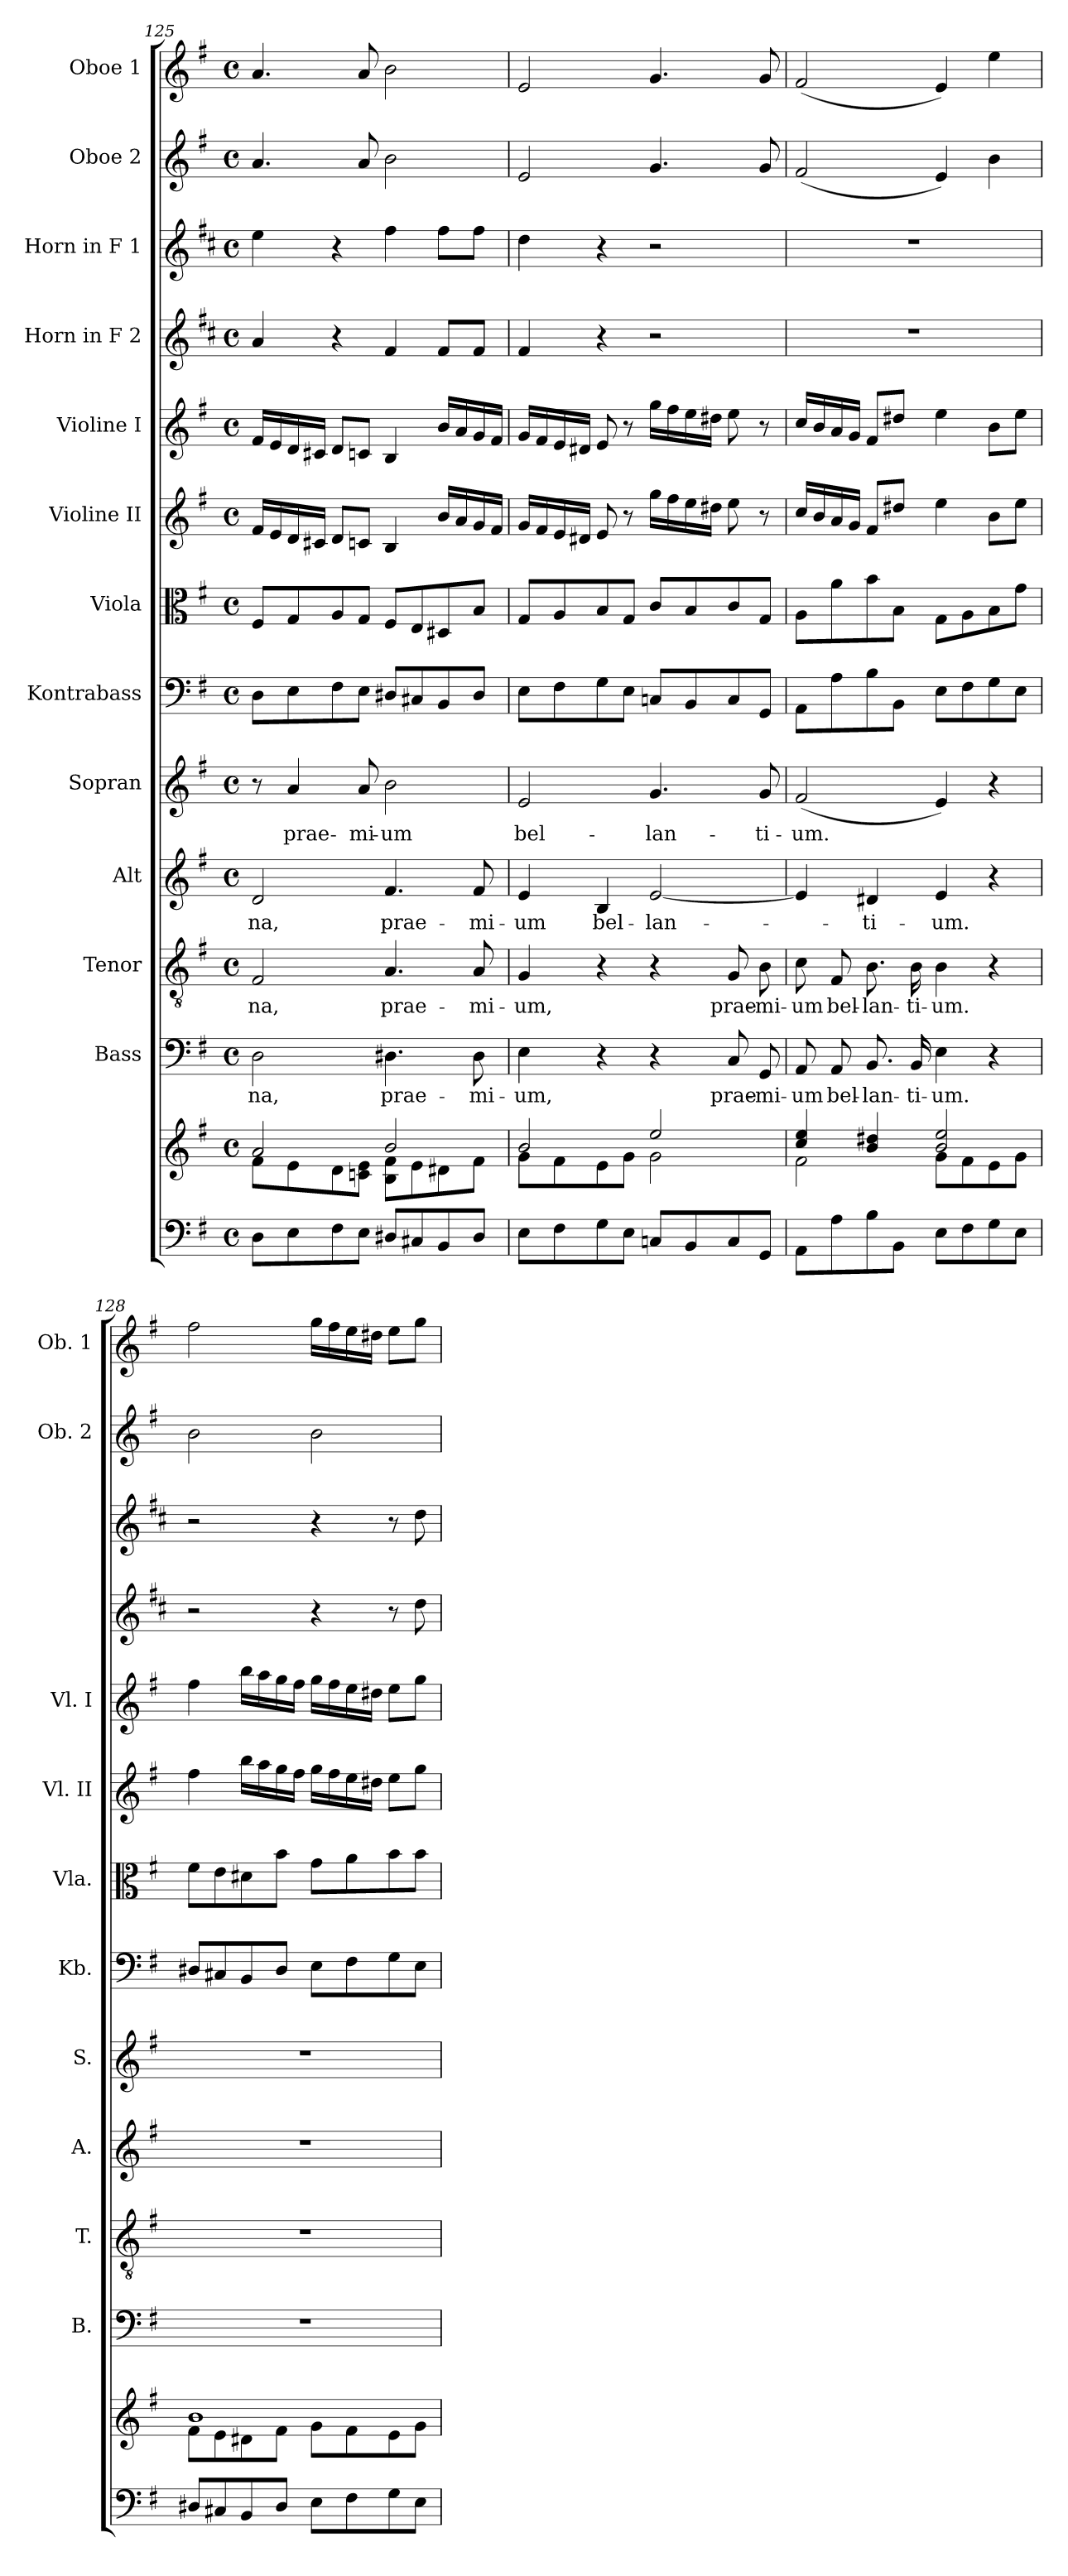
**kern	**kern	**kern	**text	**kern	**text	**kern	**text	**kern	**text	**kern	**kern	**kern	**kern	**kern	**kern	**kern	**kern
*part13	*part13	*part12	*part12	*part11	*part11	*part10	*part10	*part9	*part9	*part8	*part7	*part6	*part5	*part4	*part3	*part2	*part1
*staff14	*staff13	*staff12	*staff12	*staff11	*staff11	*staff10	*staff10	*staff9	*staff9	*staff8	*staff7	*staff6	*staff5	*staff4	*staff3	*staff2	*staff1
*	*	*I"Bass	*	*I"Tenor	*	*I"Alt	*	*I"Sopran	*	*I"Kontrabass	*I"Viola	*I"Violine II	*I"Violine I	*I"Horn in F 2	*I"Horn in F 1	*I"Oboe 2	*I"Oboe 1
*	*	*I'B.	*	*I'T.	*	*I'A.	*	*I'S.	*	*I'Kb.	*I'Vla.	*I'Vl. II	*I'Vl. I	*	*	*I'Ob. 2	*I'Ob. 1
!!LO:PB:g=z
*clefF4	*clefG2	*clefF4	*	*clefGv2	*	*clefG2	*	*clefG2	*	*clefF4	*clefC3	*clefG2	*clefG2	*clefG2	*clefG2	*clefG2	*clefG2
*	*	*	*	*	*	*	*	*	*	*ITrd7c12	*	*	*	*ITrd4c7	*ITrd4c7	*	*
*k[f#]	*k[f#]	*k[f#]	*	*k[f#]	*	*k[f#]	*	*k[f#]	*	*k[f#]	*k[f#]	*k[f#]	*k[f#]	*k[f#]	*k[f#]	*k[f#]	*k[f#]
*G:	*G:	*G:	*	*G:	*	*G:	*	*G:	*	*G:	*G:	*G:	*G:	*G:	*G:	*G:	*G:
*M4/4	*M4/4	*M4/4	*	*M4/4	*	*M4/4	*	*M4/4	*	*M4/4	*M4/4	*M4/4	*M4/4	*M4/4	*M4/4	*M4/4	*M4/4
*met(c)	*met(c)	*met(c)	*	*met(c)	*	*met(c)	*	*met(c)	*	*met(c)	*met(c)	*met(c)	*met(c)	*met(c)	*met(c)	*met(c)	*met(c)
=125	=125	=125	=125	=125	=125	=125	=125	=125	=125	=125	=125	=125	=125	=125	=125	=125	=125
*	*^	*	*	*	*	*	*	*	*	*	*	*	*	*	*	*	*
!	!	!	!	!LO:LY:b	!	!LO:LY:b	!	!LO:LY:b	!	!	!	!	!	!	!	!	!	!
8D\L	2a/	8f#\L	2D\	-na,	2F#/	-na,	2d/	-na,	8r	.	8DD\L	8F#/L	16f#/LL	16f#/LL	4d/	4a\	4.a/	4.a/
.	.	.	.	.	.	.	.	.	.	.	.	.	16e/	16e/	.	.	.	.
!	!	!	!	!	!	!	!	!	!	!LO:LY:b	!	!	!	!	!	!	!	!
8E\	.	8e\	.	.	.	.	.	.	4a/	prae-	8EE\	8G/	16d/	16d/	.	.	.	.
.	.	.	.	.	.	.	.	.	.	.	.	.	16c#X/JJ	16c#X/JJ	.	.	.	.
8F#\	.	8d\	.	.	.	.	.	.	.	.	8FF#\	8A/	8d/L	8d/L	4r	4r	.	.
!	!	!	!	!	!	!	!	!	!	!LO:LY:b	!	!	!	!	!	!	!	!
8E\J	.	8cn\ 8e\J	.	.	.	.	.	.	8a/	-mi-	8EE\J	8G/J	8cn/J	8cn/J	.	.	8a/	8a/
!	!	!	!	!LO:LY:b	!	!LO:LY:b	!	!LO:LY:b	!	!LO:LY:b	!	!	!	!	!	!	!	!
8D#X/L	2b/	8B\ 8f#\L	4.D#X\	prae-	4.A/	prae-	4.f#/	prae-	2b\	-um	8DD#X/L	8F#/L	4B/	4B/	4B/	4b\	2b\	2b\
8C#X/	.	8e\	.	.	.	.	.	.	.	.	8CC#X/	8E/	.	.	.	.	.	.
8BB/	.	8d#X\	.	.	.	.	.	.	.	.	8BBB/	8D#X/	16b/LL	16b/LL	8B/L	8b\L	.	.
.	.	.	.	.	.	.	.	.	.	.	.	.	16a/	16a/	.	.	.	.
!	!	!	!	!LO:LY:b	!	!LO:LY:b	!	!LO:LY:b	!	!	!	!	!	!	!	!	!	!
8D#/J	.	8f#\J	8D#\	-mi-	8A/	-mi-	8f#/	-mi-	.	.	8DD#/J	8B/J	16g/	16g/	8B/J	8b\J	.	.
.	.	.	.	.	.	.	.	.	.	.	.	.	16f#/JJ	16f#/JJ	.	.	.	.
=126	=126	=126	=126	=126	=126	=126	=126	=126	=126	=126	=126	=126	=126	=126	=126	=126	=126	=126
!	!	!	!	!LO:LY:b	!	!LO:LY:b	!	!LO:LY:b	!	!LO:LY:b	!	!	!	!	!	!	!	!
8E\L	2b/	8g\L	4E\	-um,	4G/	-um,	4e/	-um	2e/	bel-	8EE\L	8G/L	16g/LL	16g/LL	4B/	4g\	2e/	2e/
.	.	.	.	.	.	.	.	.	.	.	.	.	16f#/	16f#/	.	.	.	.
8F#\	.	8f#\	.	.	.	.	.	.	.	.	8FF#\	8A/	16e/	16e/	.	.	.	.
.	.	.	.	.	.	.	.	.	.	.	.	.	16d#X/JJ	16d#X/JJ	.	.	.	.
!	!	!	!	!	!	!	!	!LO:LY:b	!	!	!	!	!	!	!	!	!	!
8G\	.	8e\	4r	.	4r	.	4B/	bel-	.	.	8GG\	8B/	8e/	8e/	4r	4r	.	.
8E\J	.	8g\J	.	.	.	.	.	.	.	.	8EE\J	8G/J	8r	8r	.	.	.	.
!	!	!	!	!	!	!	!	!LO:LY:b	!	!LO:LY:b	!	!	!	!	!	!	!	!
8Cn/L	2ee/	2g\	4r	.	4r	.	[2e/	-lan-	4.g/	-lan-	8CCn/L	8c/L	16gg\LL	16gg\LL	2r	2r	4.g/	4.g/
.	.	.	.	.	.	.	.	.	.	.	.	.	16ff#\	16ff#\	.	.	.	.
8BB/	.	.	.	.	.	.	.	.	.	.	8BBB/	8B/	16ee\	16ee\	.	.	.	.
.	.	.	.	.	.	.	.	.	.	.	.	.	16dd#X\JJ	16dd#X\JJ	.	.	.	.
!	!	!	!	!LO:LY:b	!	!LO:LY:b	!	!	!	!	!	!	!	!	!	!	!	!
8C/	.	.	8C/	prae-	8G/	prae-	.	.	.	.	8CC/	8c/	8ee\	8ee\	.	.	.	.
!	!	!	!	!LO:LY:b	!	!LO:LY:b	!	!	!	!LO:LY:b	!	!	!	!	!	!	!	!
8GG/J	.	.	8GG/	-mi-	8B\	-mi-	.	.	8g/	-ti-	8GGG/J	8G/J	8r	8r	.	.	8g/	8g/
=127	=127	=127	=127	=127	=127	=127	=127	=127	=127	=127	=127	=127	=127	=127	=127	=127	=127	=127
!	!	!	!	!LO:LY:b	!	!LO:LY:b	!	!	!	!LO:LY:b	!	!	!	!	!	!	!	!
8AA\L	4cc/ 4ee/	2f#\	8AA/	-um	8c\	-um	4e/]	.	(<2f#/	-um.	8AAA\L	8A\L	16cc/LL	16cc/LL	1r	1r	(<2f#/	(<2f#/
.	.	.	.	.	.	.	.	.	.	.	.	.	16b/	16b/	.	.	.	.
!	!	!	!	!LO:LY:b	!	!LO:LY:b	!	!	!	!	!	!	!	!	!	!	!	!
8A\	.	.	8AA/	bel-	8F#/	bel-	.	.	.	.	8AA\	8a\	16a/	16a/	.	.	.	.
.	.	.	.	.	.	.	.	.	.	.	.	.	16g/JJ	16g/JJ	.	.	.	.
!	!	!	!	!LO:LY:b	!	!LO:LY:b	!	!LO:LY:b	!	!	!	!	!	!	!	!	!	!
8B\	4b/ 4dd#X/	.	8.BB/	-lan-	8.B\	-lan-	4d#X/	-ti-	.	.	8BB\	8b\	8f#/L	8f#/L	.	.	.	.
8BB\J	.	.	.	.	.	.	.	.	.	.	8BBB\J	8B\J	8dd#X/J	8dd#X/J	.	.	.	.
!	!	!	!	!LO:LY:b	!	!LO:LY:b	!	!	!	!	!	!	!	!	!	!	!	!
.	.	.	16BB/	-ti-	16B\	-ti-	.	.	.	.	.	.	.	.	.	.	.	.
!	!	!	!	!LO:LY:b	!	!LO:LY:b	!	!LO:LY:b	!	!	!	!	!	!	!	!	!	!
8E\L	2b/ 2ee/	8g\L	4E\	-um.	4B\	-um.	4e/	-um.	4e/)	.	8EE\L	8G\L	4ee\	4ee\	.	.	4e/)	4e/)
8F#\	.	8f#\	.	.	.	.	.	.	.	.	8FF#\	8A\	.	.	.	.	.	.
8G\	.	8e\	4r	.	4r	.	4r	.	4r	.	8GG\	8B\	8b\L	8b\L	.	.	4b\	4ee\
8E\J	.	8g\J	.	.	.	.	.	.	.	.	8EE\J	8g\J	8ee\J	8ee\J	.	.	.	.
=128	=128	=128	=128	=128	=128	=128	=128	=128	=128	=128	=128	=128	=128	=128	=128	=128	=128	=128
8D#X/L	1b	8f#\L	1r	.	1r	.	1r	.	1r	.	8DD#X/L	8f#\L	4ff#\	4ff#\	2r	2r	2b\	2ff#\
8C#X/	.	8e\	.	.	.	.	.	.	.	.	8CC#X/	8e\	.	.	.	.	.	.
8BB/	.	8d#X\	.	.	.	.	.	.	.	.	8BBB/	8d#X\	16bb\LL	16bb\LL	.	.	.	.
.	.	.	.	.	.	.	.	.	.	.	.	.	16aa\	16aa\	.	.	.	.
8D#/J	.	8f#\J	.	.	.	.	.	.	.	.	8DD#/J	8b\J	16gg\	16gg\	.	.	.	.
.	.	.	.	.	.	.	.	.	.	.	.	.	16ff#\JJ	16ff#\JJ	.	.	.	.
8E\L	.	8g\L	.	.	.	.	.	.	.	.	8EE\L	8g\L	16gg\LL	16gg\LL	4r	4r	2b\	16gg\LL
.	.	.	.	.	.	.	.	.	.	.	.	.	16ff#\	16ff#\	.	.	.	16ff#\
8F#\	.	8f#\	.	.	.	.	.	.	.	.	8FF#\	8a\	16ee\	16ee\	.	.	.	16ee\
.	.	.	.	.	.	.	.	.	.	.	.	.	16dd#X\JJ	16dd#X\JJ	.	.	.	16dd#X\JJ
8G\	.	8e\	.	.	.	.	.	.	.	.	8GG\	8b\	8ee\L	8ee\L	8r	8r	.	8ee\L
8E\J	.	8g\J	.	.	.	.	.	.	.	.	8EE\J	8b\J	8gg\J	8gg\J	8g\	8g\	.	8gg\J
*	*v	*v	*	*	*	*	*	*	*	*	*	*	*	*	*	*	*	*
=	=	=	=	=	=	=	=	=	=	=	=	=	=	=	=	=	=
*-	*-	*-	*-	*-	*-	*-	*-	*-	*-	*-	*-	*-	*-	*-	*-	*-	*-
